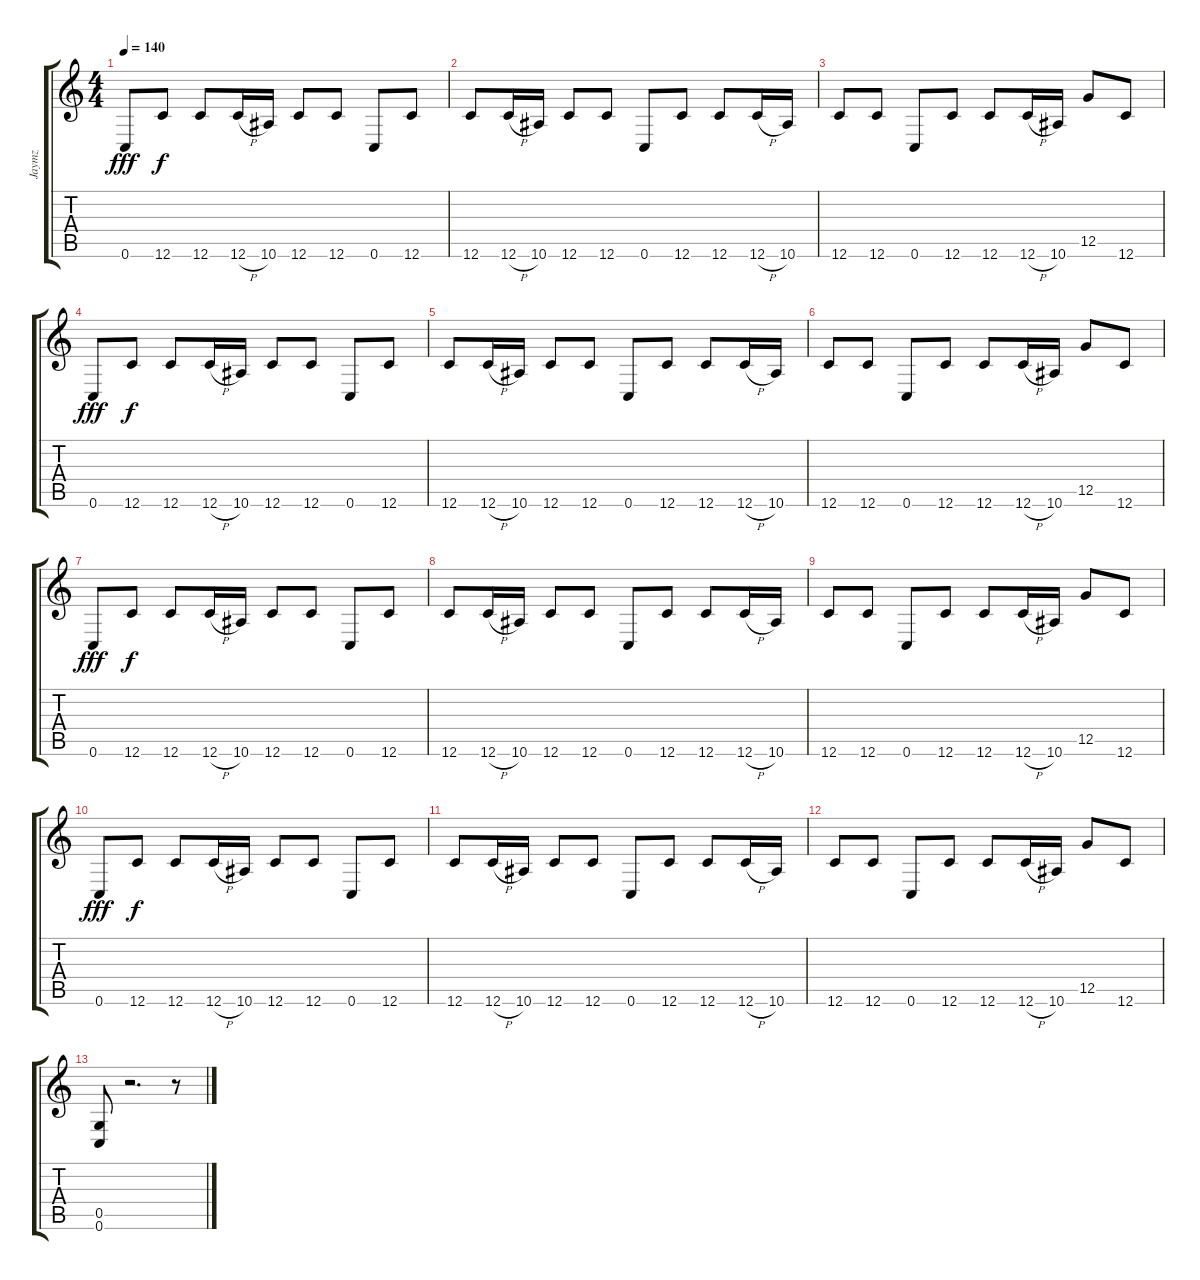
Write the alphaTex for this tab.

\track ("Jaymz" "Jaymz") {instrument distortionguitar}
\staff {score tabs}
\tuning (D4 A3 F3 C3 G2 C2) {hide}
\ts (4 4)
\tempo 140
\clef g2
\ks c
0.6.8{dy fff} 12.6.8{dy f} 12.6.8 12.6{h}.16 10.6.16 12.6.8 12.6.8 0.6.8 12.6.8 |
12.6.8 12.6{h}.16 10.6.16 12.6.8 12.6.8 0.6.8 12.6.8 12.6.8 12.6{h}.16 10.6.16 |
12.6.8 12.6.8 0.6.8 12.6.8 12.6.8 12.6{h}.16 10.6.16 12.5.8 12.6.8 |
0.6.8{dy fff} 12.6.8{dy f} 12.6.8 12.6{h}.16 10.6.16 12.6.8 12.6.8 0.6.8 12.6.8 |
12.6.8 12.6{h}.16 10.6.16 12.6.8 12.6.8 0.6.8 12.6.8 12.6.8 12.6{h}.16 10.6.16 |
12.6.8 12.6.8 0.6.8 12.6.8 12.6.8 12.6{h}.16 10.6.16 12.5.8 12.6.8 |
0.6.8{dy fff} 12.6.8{dy f} 12.6.8 12.6{h}.16 10.6.16 12.6.8 12.6.8 0.6.8 12.6.8 |
12.6.8 12.6{h}.16 10.6.16 12.6.8 12.6.8 0.6.8 12.6.8 12.6.8 12.6{h}.16 10.6.16 |
12.6.8 12.6.8 0.6.8 12.6.8 12.6.8 12.6{h}.16 10.6.16 12.5.8 12.6.8 |
0.6.8{dy fff} 12.6.8{dy f} 12.6.8 12.6{h}.16 10.6.16 12.6.8 12.6.8 0.6.8 12.6.8 |
12.6.8 12.6{h}.16 10.6.16 12.6.8 12.6.8 0.6.8 12.6.8 12.6.8 12.6{h}.16 10.6.16 |
12.6.8 12.6.8 0.6.8 12.6.8 12.6.8 12.6{h}.16 10.6.16 12.5.8 12.6.8 |
(0.5 0.6).8 r.2{d} r.8
